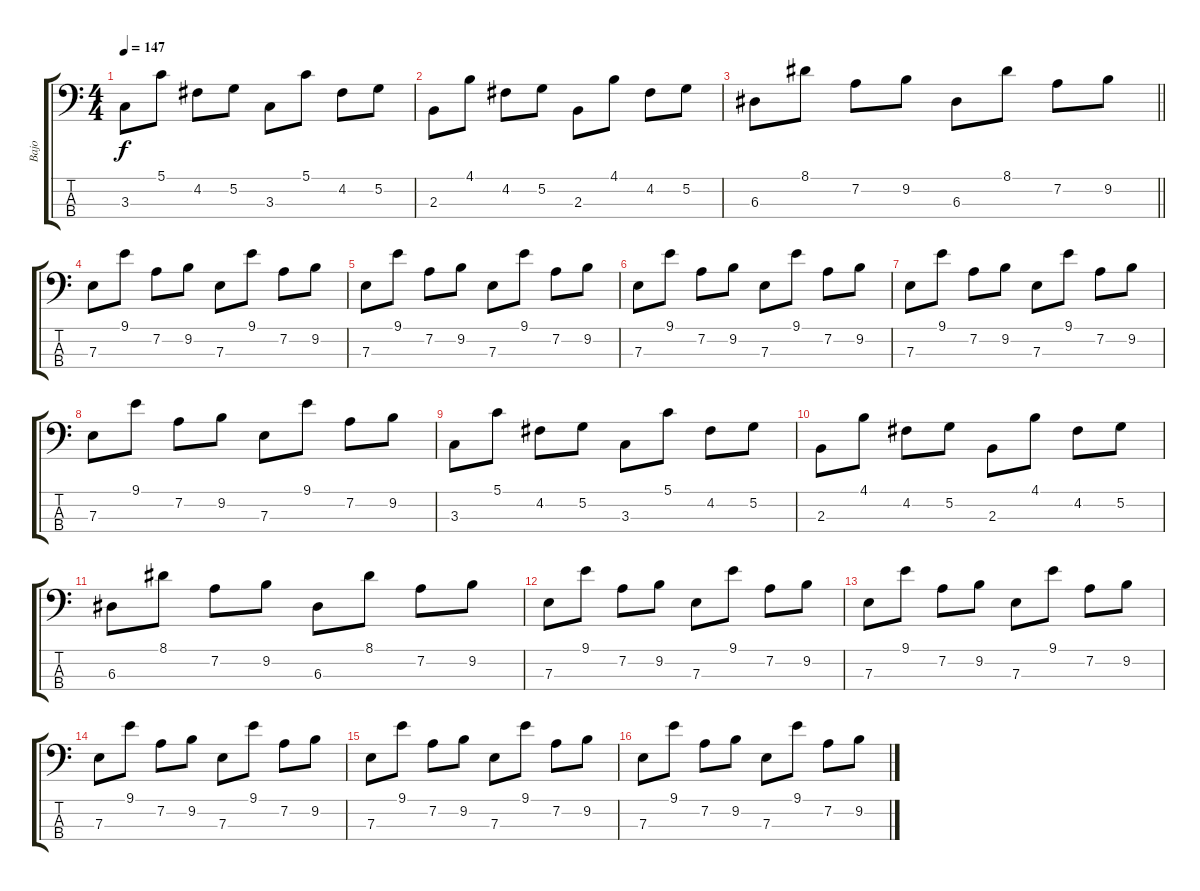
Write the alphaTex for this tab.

\track ("Bajo" "Bajo") {instrument electricbassfinger}
\staff {score tabs}
\tuning (G2 D2 A1 E1) {hide}
\ts (4 4)
\tempo 147
\clef f4
\ks c
3.3.8{dy f} 5.1.8 4.2.8 5.2.8 3.3.8 5.1.8 4.2.8 5.2.8 |
2.3.8 4.1.8 4.2.8 5.2.8 2.3.8 4.1.8 4.2.8 5.2.8 |
\barLineRight lightlight
6.3.8 8.1.8 7.2.8 9.2.8 6.3.8 8.1.8 7.2.8 9.2.8 |
7.3.8{instrument synthbass2} 9.1.8 7.2.8 9.2.8 7.3.8 9.1.8 7.2.8 9.2.8 |
7.3.8 9.1.8 7.2.8 9.2.8 7.3.8 9.1.8 7.2.8 9.2.8 |
7.3.8 9.1.8 7.2.8 9.2.8 7.3.8 9.1.8 7.2.8 9.2.8 |
7.3.8 9.1.8 7.2.8 9.2.8 7.3.8 9.1.8 7.2.8 9.2.8 |
7.3.8 9.1.8 7.2.8 9.2.8 7.3.8 9.1.8 7.2.8 9.2.8 |
3.3.8 5.1.8 4.2.8 5.2.8 3.3.8 5.1.8 4.2.8 5.2.8 |
2.3.8 4.1.8 4.2.8 5.2.8 2.3.8 4.1.8 4.2.8 5.2.8 |
6.3.8 8.1.8 7.2.8 9.2.8 6.3.8 8.1.8 7.2.8 9.2.8 |
7.3.8{instrument synthbass2} 9.1.8 7.2.8 9.2.8 7.3.8 9.1.8 7.2.8 9.2.8 |
7.3.8 9.1.8 7.2.8 9.2.8 7.3.8 9.1.8 7.2.8 9.2.8 |
7.3.8 9.1.8 7.2.8 9.2.8 7.3.8 9.1.8 7.2.8 9.2.8 |
7.3.8 9.1.8 7.2.8 9.2.8 7.3.8 9.1.8 7.2.8 9.2.8 |
7.3.8 9.1.8 7.2.8 9.2.8 7.3.8 9.1.8 7.2.8 9.2.8
